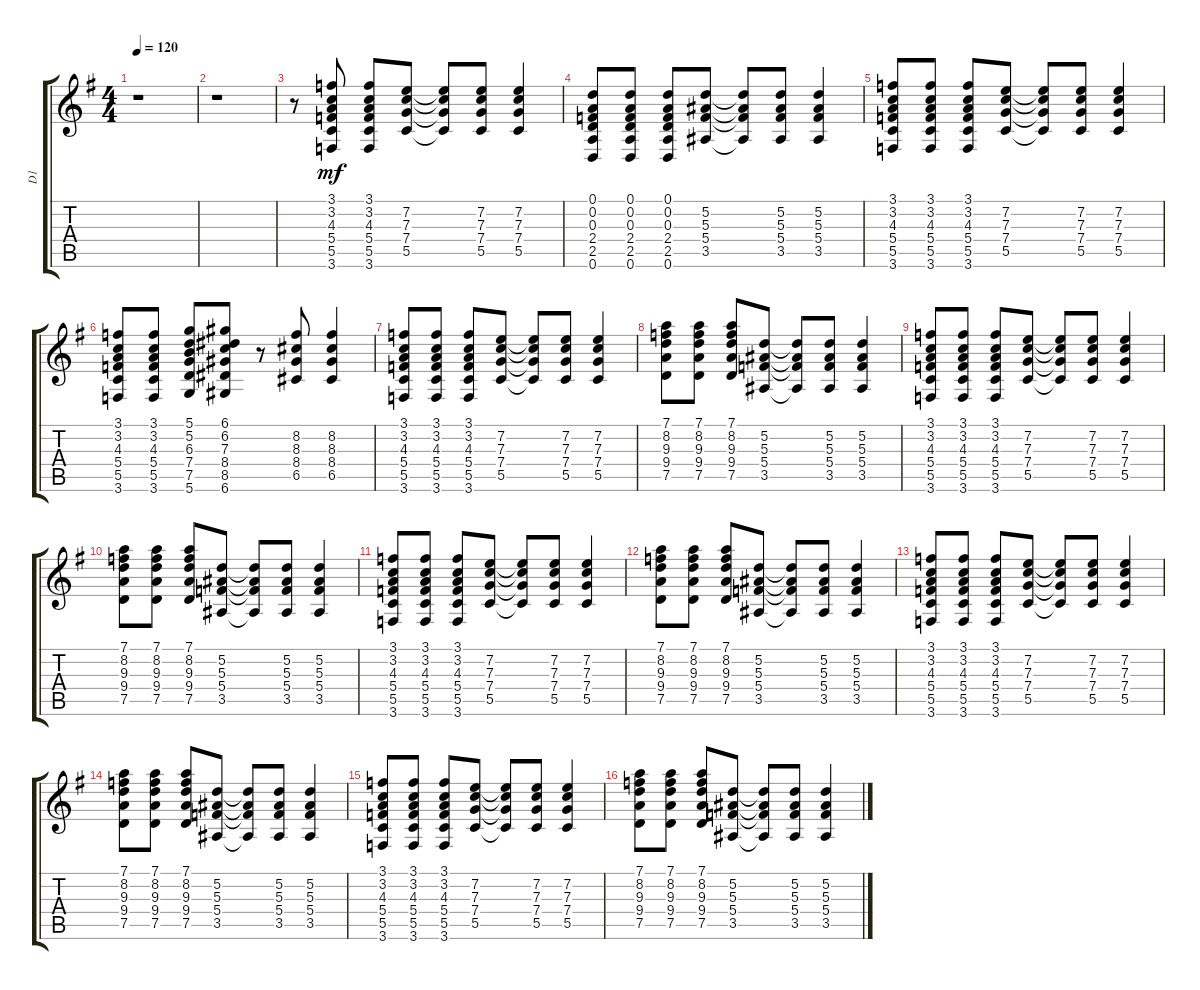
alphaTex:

\track ("D1" "D1") {instrument distortionguitar}
\staff {score tabs}
\tuning (D4 A3 F3 C3 G2 D2) {hide}
\ts (4 4)
\tempo 120
\clef g2
\ks g
r.1{dy f} |
r.1 |
r.8 (3.1 3.2 4.3 5.4 5.5 3.6).8{dy mf} (3.1 3.2 4.3 5.4 5.5 3.6).8 (7.2 7.3 7.4 5.5).8 (7.2{t} 7.3{t} 7.4{t} 5.5{t}).8 (7.2 7.3 7.4 5.5).8 (7.2 7.3 7.4 5.5).4 |
(0.1 0.2 0.3 2.4 2.5 0.6).8 (0.1 0.2 0.3 2.4 2.5 0.6).8 (0.1 0.2 0.3 2.4 2.5 0.6).8 (5.2 5.3 5.4 3.5).8 (5.2{t} 5.3{t} 5.4{t} 3.5{t}).8 (5.2 5.3 5.4 3.5).8 (5.2 5.3 5.4 3.5).4 |
(3.1 3.2 4.3 5.4 5.5 3.6).8 (3.1 3.2 4.3 5.4 5.5 3.6).8 (3.1 3.2 4.3 5.4 5.5 3.6).8 (7.2 7.3 7.4 5.5).8 (7.2{t} 7.3{t} 7.4{t} 5.5{t}).8 (7.2 7.3 7.4 5.5).8 (7.2 7.3 7.4 5.5).4 |
(3.1 3.2 4.3 5.4 5.5 3.6).8 (3.1 3.2 4.3 5.4 5.5 3.6).8 (5.1 5.2 6.3 7.4 7.5 5.6).8 (6.1 6.2 7.3 8.4 8.5 6.6).8 r.8 (8.2 8.3 8.4 6.5).8 (8.2 8.3 8.4 6.5).4 |
(3.1 3.2 4.3 5.4 5.5 3.6).8 (3.1 3.2 4.3 5.4 5.5 3.6).8 (3.1 3.2 4.3 5.4 5.5 3.6).8 (7.2 7.3 7.4 5.5).8 (7.2{t} 7.3{t} 7.4{t} 5.5{t}).8 (7.2 7.3 7.4 5.5).8 (7.2 7.3 7.4 5.5).4 |
(7.1 8.2 9.3 9.4 7.5).8 (7.1 8.2 9.3 9.4 7.5).8 (7.1 8.2 9.3 9.4 7.5).8 (5.2 5.3 5.4 3.5).8 (5.2{t} 5.3{t} 5.4{t} 3.5{t}).8 (5.2 5.3 5.4 3.5).8 (5.2 5.3 5.4 3.5).4 |
(3.1 3.2 4.3 5.4 5.5 3.6).8 (3.1 3.2 4.3 5.4 5.5 3.6).8 (3.1 3.2 4.3 5.4 5.5 3.6).8 (7.2 7.3 7.4 5.5).8 (7.2{t} 7.3{t} 7.4{t} 5.5{t}).8 (7.2 7.3 7.4 5.5).8 (7.2 7.3 7.4 5.5).4 |
(7.1 8.2 9.3 9.4 7.5).8 (7.1 8.2 9.3 9.4 7.5).8 (7.1 8.2 9.3 9.4 7.5).8 (5.2 5.3 5.4 3.5).8 (5.2{t} 5.3{t} 5.4{t} 3.5{t}).8 (5.2 5.3 5.4 3.5).8 (5.2 5.3 5.4 3.5).4 |
(3.1 3.2 4.3 5.4 5.5 3.6).8 (3.1 3.2 4.3 5.4 5.5 3.6).8 (3.1 3.2 4.3 5.4 5.5 3.6).8 (7.2 7.3 7.4 5.5).8 (7.2{t} 7.3{t} 7.4{t} 5.5{t}).8 (7.2 7.3 7.4 5.5).8 (7.2 7.3 7.4 5.5).4 |
(7.1 8.2 9.3 9.4 7.5).8 (7.1 8.2 9.3 9.4 7.5).8 (7.1 8.2 9.3 9.4 7.5).8 (5.2 5.3 5.4 3.5).8 (5.2{t} 5.3{t} 5.4{t} 3.5{t}).8 (5.2 5.3 5.4 3.5).8 (5.2 5.3 5.4 3.5).4 |
(3.1 3.2 4.3 5.4 5.5 3.6).8 (3.1 3.2 4.3 5.4 5.5 3.6).8 (3.1 3.2 4.3 5.4 5.5 3.6).8 (7.2 7.3 7.4 5.5).8 (7.2{t} 7.3{t} 7.4{t} 5.5{t}).8 (7.2 7.3 7.4 5.5).8 (7.2 7.3 7.4 5.5).4 |
(7.1 8.2 9.3 9.4 7.5).8 (7.1 8.2 9.3 9.4 7.5).8 (7.1 8.2 9.3 9.4 7.5).8 (5.2 5.3 5.4 3.5).8 (5.2{t} 5.3{t} 5.4{t} 3.5{t}).8 (5.2 5.3 5.4 3.5).8 (5.2 5.3 5.4 3.5).4 |
(3.1 3.2 4.3 5.4 5.5 3.6).8 (3.1 3.2 4.3 5.4 5.5 3.6).8 (3.1 3.2 4.3 5.4 5.5 3.6).8 (7.2 7.3 7.4 5.5).8 (7.2{t} 7.3{t} 7.4{t} 5.5{t}).8 (7.2 7.3 7.4 5.5).8 (7.2 7.3 7.4 5.5).4 |
(7.1 8.2 9.3 9.4 7.5).8 (7.1 8.2 9.3 9.4 7.5).8 (7.1 8.2 9.3 9.4 7.5).8 (5.2 5.3 5.4 3.5).8 (5.2{t} 5.3{t} 5.4{t} 3.5{t}).8 (5.2 5.3 5.4 3.5).8 (5.2 5.3 5.4 3.5).4
